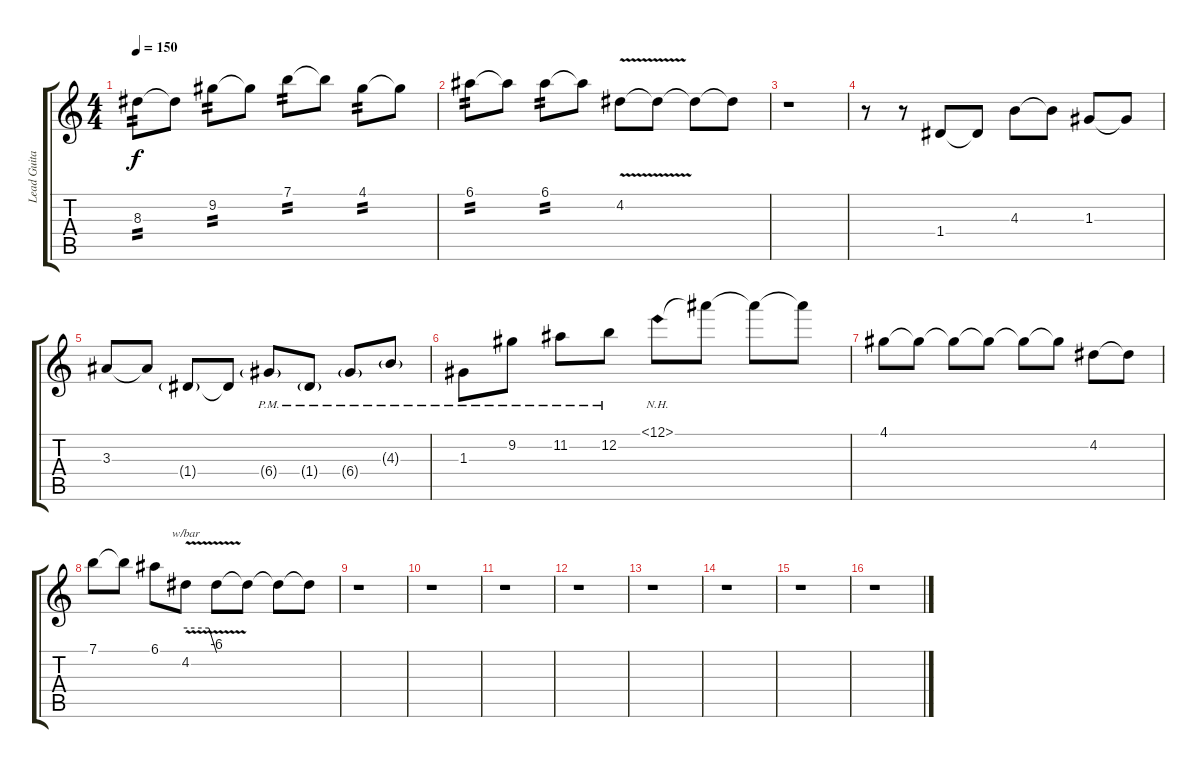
\track ("Lead Guitar" "Lead Guita") {instrument distortionguitar}
\staff {score tabs}
\tuning (E4 B3 G3 D3 A2 E2) {hide}
\ts (4 4)
\tempo 150
\clef g2
\ks c
8.3.8{tp 2 dy f} 8.3{t}.8 9.2.8{tp 2} 9.2{t}.8 7.1.8{tp 2} 7.1{t}.8 4.1.8{tp 2} 4.1{t}.8 |
6.1.8{tp 2} 6.1{t}.8 6.1.8{tp 2} 6.1{t}.8 4.2{v}.8 4.2{t}.8 4.2{t}.8 4.2{t}.8 |
r.1 |
r.8 r.8 1.4.8 1.4{t}.8 4.3.8 4.3{t}.8 1.3.8 1.3{t}.8 |
3.3.8 3.3{t}.8 1.4{g}.8 1.4{t}.8 6.4{g pm}.8 1.4{g pm}.8 6.4{g pm}.8 4.3{g pm}.8 |
1.3{pm}.8 9.2{pm}.8 11.2{pm}.8 12.2{pm}.8 18.1{nh}.8 18.1{t}.8 18.1{t}.8 18.1{t}.8 |
4.1.8 4.1{t}.8 4.1{t}.8 4.1{t}.8 4.1{t}.8 4.1{t}.8 4.2.8 4.2{t}.8 |
7.1.8 7.1{t}.8 6.1.8 4.2{v}.8{tbe (custom default 0 0 45 0 60 -24)} 4.2{t}.8 4.2{t}.8 4.2{t}.8 4.2{t}.8 |
r.1 |
r.1 |
r.1 |
r.1 |
r.1 |
r.1 |
r.1 |
r.1
